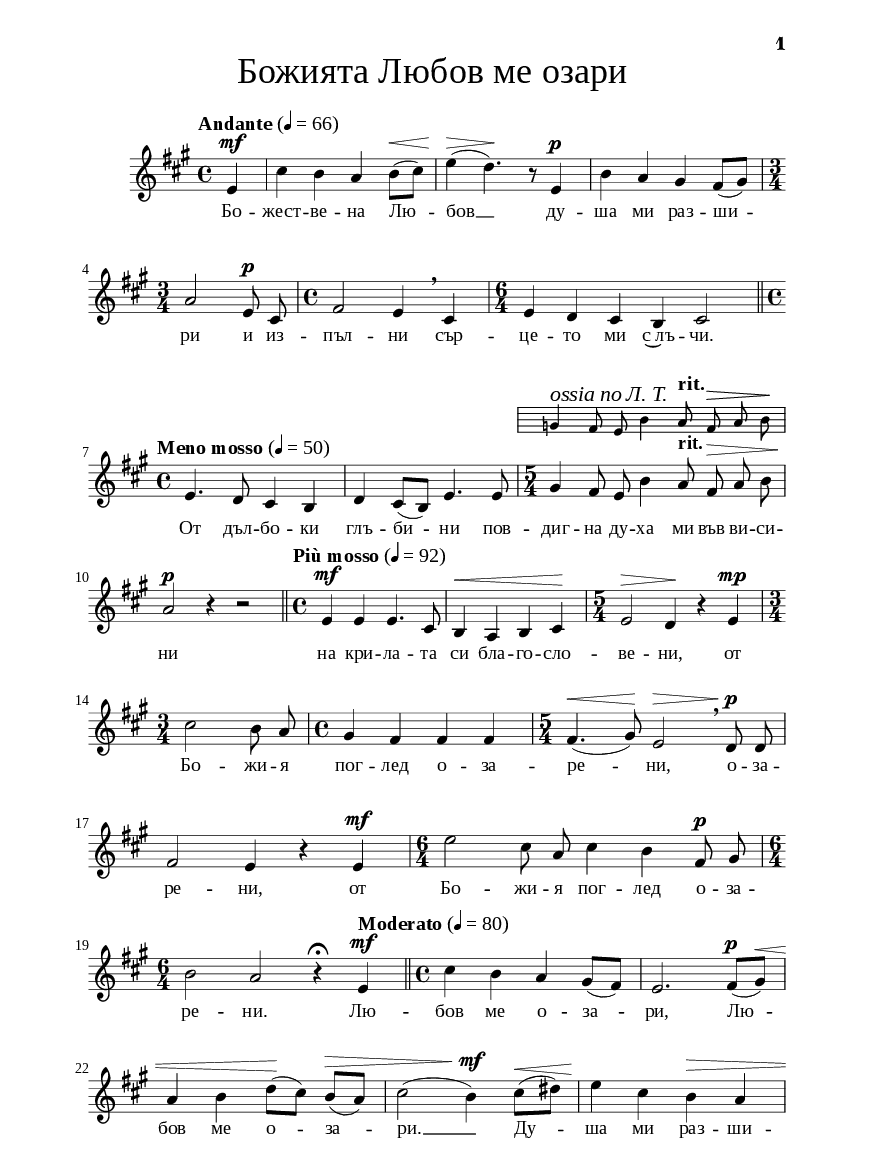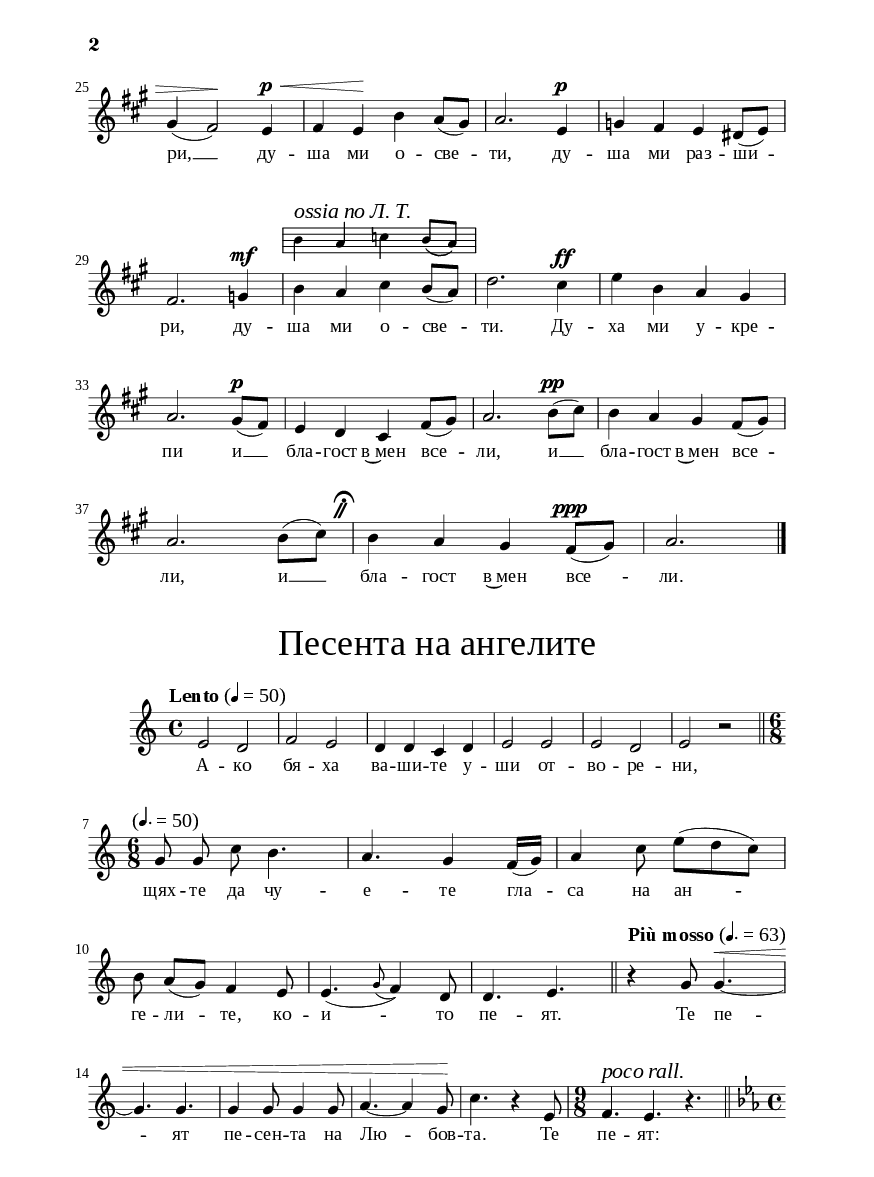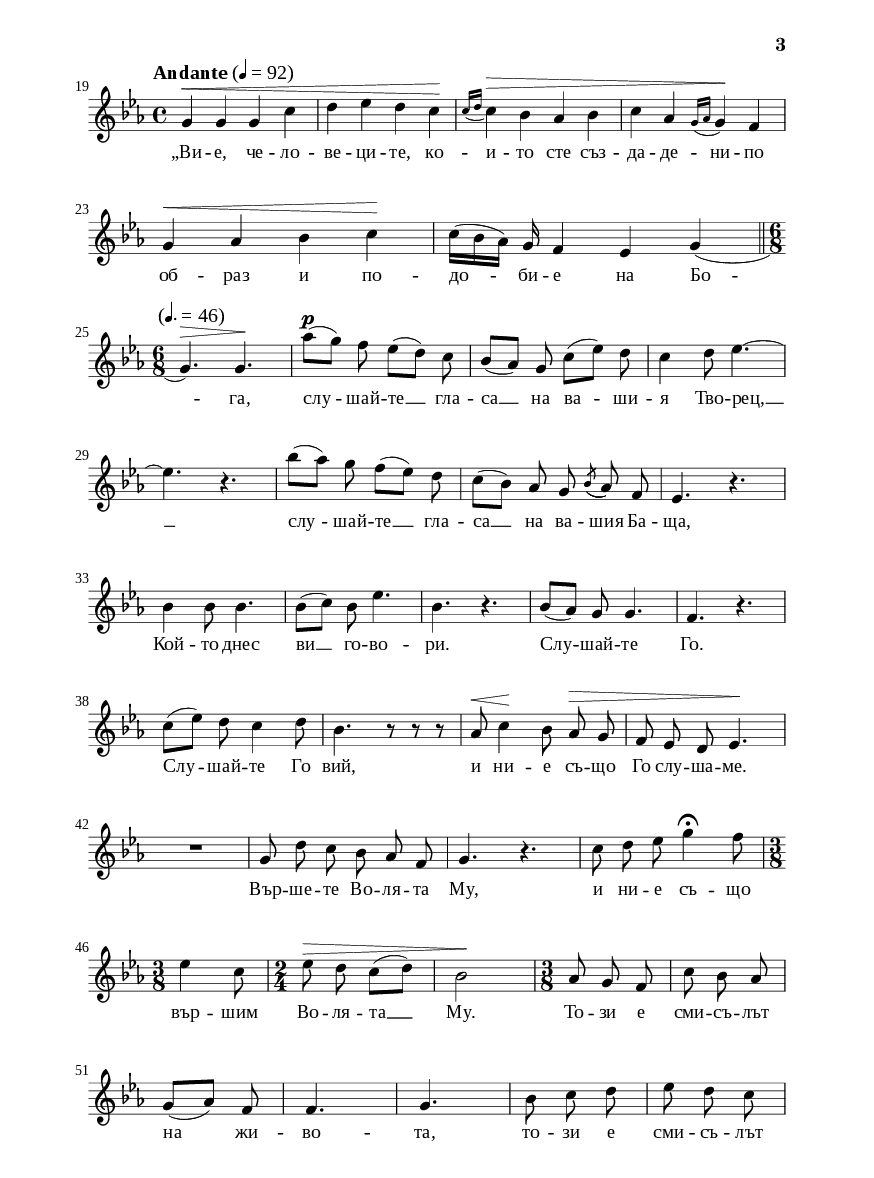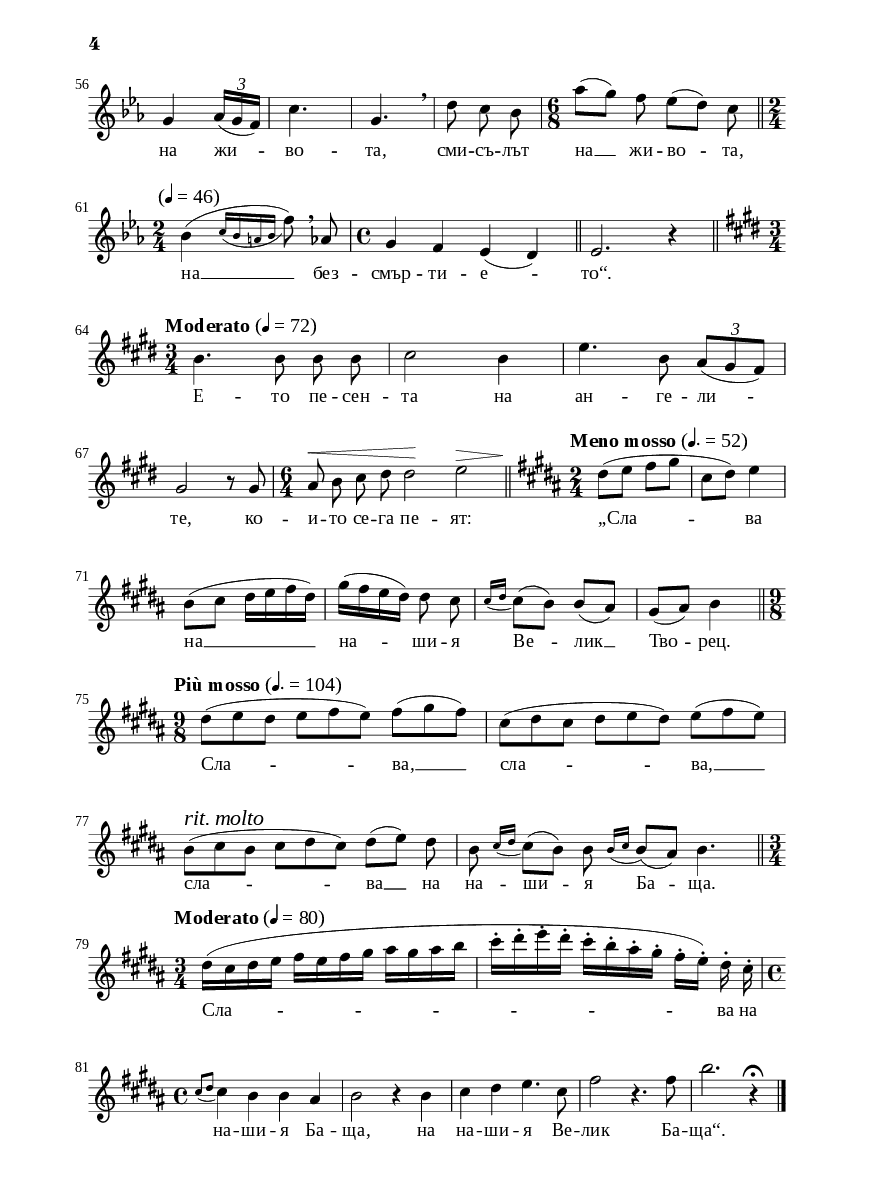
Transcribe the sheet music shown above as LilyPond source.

\version "2.24.4"

% include paper part and global functions
\include "include/globals.ily"

\bookpart {
  \label #'ref206
  \tocItem \markup "Божията Любов ме озари"
  \include "include/bookpart-paper.ily"
  \score {
    \include "include/score-layout.ily"
    \new Staff = main \absolute {
      \clef treble
      \key a \major
      \time 4/4
      \tempoFunc "Andante" 4 "66"
      \autoBeamOff
      \partial 4
      e'4 ^\mf  | % 2
      cis''4  b'4  a'4  b'8 ( [ ^\<
      cis''8 ) ] | % 3
      e''4 ( ^\! ^\>  d''4. ) \! r8  e'4^\p | % 4
      b'4  a'4  gis'4  fis'8 ( [
      gis'8 ) ] \break| % 5
      \time 3/4  | % 5
      a'2  e'8  ^\p  cis'8   | % 6
      \time 4/4  | % 6
      fis'2  e'4   \breathe cis'4 | % 7
      \time 6/4  | % 7
      e'4  d'4  cis'4  b4  cis'2 \bar
      "||"
      \time 4/4  \break | % 8
      | % 8
      \tempoFunc "Meno mosso" 4 "50"
      e'4.  d'8  cis'4  b4 | % 9
      d'4  cis'8 ( [  b8 ) ]  e'4.  e'8 |
      \time 5/4  |
      <<
        {
          gis'4 fis'8 e'8 b'4 \tempo "rit." a'8 fis'8 ^\> a'8  b'8 \break |
        }
        \new Staff \with {
          \override VerticalAxisGroup.default-staff-staff-spacing =
          #'((basic-distance . 5.5)
             (padding . 1))
          \remove "Time_signature_engraver"
          alignAboveContext = #"main"
          fontSize = #-1.5
          \override StaffSymbol.staff-space = #(magstep -2)
          \override StaffSymbol.thickness = #(magstep -2)
          firstClef = ##f
        }
        {  \time 5/4  \autoBeamOff g'!4^\markup { \huge \italic "ossia по Л. Т." } f'8 e'8 b'4 a'8_\markup { \large \bold "rit." } f'8 ^\> a'8  b'8^\!  \break |  }
      >>

      a'2 ^\! ^\p r4 r2 \bar "||"
      \time 4/4   | % 12
      \tempoFunc "Più mosso" 4 "92" e'4 ^\mf

      e'4
      e'4.   cis'8 | % 13
      b4 ^\<  a4  b4  cis'4 ^\!  | % 14
      \time 5/4  | % 14
      e'2 ^\>  d'4 ^\! r4  e'4 ^\mp \break | % 15
      \time 3/4  | % 15
      cis''2  b'8   a'8  | % 16
      \time 4/4  | % 16
      gis'4  fis'4  fis'4  fis'4 | % 17
      \time 5/4  | % 17
      fis'4. ( ^\<  gis'8 ) ^\!  e'2 ^\> \breathe d'8
      ^\!  ^\p  d'8 \break | % 18
      fis'2  e'4 r4  e'4 ^\mf | % 19
      \time 6/4  | % 19
      e''2  cis''8   a'8   cis''4
      b'4  fis'8  ^\p  gis'8 | \time 6/4 \break

      b'2  a'2 r4 ^\fermata
      \tempoFunc "Moderato" 4 "80"
      e'4
      ^\mf | % 21
      \time 4/4  | \bar "||" % 21
      cis''4  b'4  a'4  gis'8 ( [
      fis'8 ) ]  | % 22
      e'2.  fis'8 ( [ ^\p  gis'8 ) ] ^\< \break | % 23
      a'4  b'4  d''8 ( [ ^\!  cis''8 )
      ]  b'8 ( [ ^\>  a'8 ) ] | % 24
      cis''2 (  b'4 ) ^\! ^\mf  cis''8 ( [ ^\<
      dis''8 ) ] | % 25
      e''4 ^\!  cis''4  b'4 ^\>  a'4 |\break % 26
      gis'4 (  fis'2 ) ^\!  e'4 ^\p ^\<  | % 27
      fis'4  e'4 ^\! b'4  a'8 ( [
      gis'8 ) ] | % 28
      a'2.  e'4 ^\p | % 29
      g'4  fis'4  e'4  dis'8 ( [  e'8
      ) ] | \break
      fis'2.  g'4 ^\mf  | % 31

      <<
        {

          b'4  a'4  cis''4  b'8 ( [  a'8 ])
        }

        \new Staff \with {
          \override VerticalAxisGroup.default-staff-staff-spacing =
          #'((basic-distance . 5.5)
             (padding . 1))
          \remove "Time_signature_engraver"
          alignAboveContext = #"main"
          fontSize = #-1.5
          \override StaffSymbol.staff-space = #(magstep -2)
          \override StaffSymbol.thickness = #(magstep -2)
          firstClef = ##f
        }
        {  b'4^\markup { \huge \italic "ossia по Л. Т."}  a'4  c''!4  b'8 ( [  a'8 ])  }
      >>


      | % 32


      d''2.  cis''4 ^\ff  | % 33
      e''4  b'4  a'4  gis'4 | \break % 34
      a'2.  gis'8 ( [ ^\p  fis'8 ) ]  | % 35
      e'4  d'4  cis'4  fis'8 ( [  gis'8
      ) ] | % 36
      a'2.  b'8 ( [ ^\pp  cis''8 ) ]
      | % 37
      b'4  a'4  gis'4  fis'8 ( [
      gis'8 ) ] | \break % 38
      a'2.  b'8 ( [  cis''8 ) ]
      ^\markup {
        \override #'(baseline-skip . 1.2)
        \column {
          \line { "   " \musicglyph #"scripts.ufermata"}
          \line { "   " \musicglyph #"scripts.caesura.straight" }
        }
      }
      | % 39
      b'4  a'4  gis'4  fis'8 ( [ ^\ppp
      gis'8 ) ] |
      a'2. \bar "|."
    }

    \addlyrics {
      Бо -- жест -- ве -- на Лю -- бов __
      ду -- ша ми раз -- ши -- ри
      и из -- пъл -- ни сър -- це -- то
      ми с~лъ -- чи. От дъл -- бо -- ки
      глъ -- би -- ни пов -- диг -- на
      ду -- ха ми във ви -- си -- ни на
      кри -- ла -- та си бла -- го -- сло
      -- ве -- ни, от Бо -- жи -- я пог --
      лед о -- за -- ре -- ни, о -- за
      -- ре -- ни, от Бо -- жи -- я пог --
      лед о -- за -- ре -- ни. Лю -- бов
      ме о -- за -- ри, Лю -- бов
      ме о -- за -- ри. __ Ду --
      ша ми раз -- ши -- ри,  __ ду --
      ша ми о -- све  -- ти, ду -- ша
      ми раз -- ши  -- ри, ду -- ша ми
      о -- све -- ти. Ду -- ха ми у --
      кре -- пи и __  бла -- гост в~мен
      все -- ли, и __ бла -- гост
      в~мен все -- ли, и __ бла --
      гост в~мен все -- ли.}

      \header {
        title = \titleFunc #'ref_desc_3 "Божията Любов ме озари " " Božijata Ljubov me ozari"
      }

      \midi{}

    } % score

    \label #'ref207
    \tocItem \markup "Песента на ангелите "
    \include "include/bookpart-paper.ily"
    \score {
      \include "include/score-layout.ily"

      \new Voice \absolute {
        \clef treble
        \key c \major
        \time 4/4
        \tempoFunc "Lento" 4 "50"
        \autoBeamOff
        \override Hairpin.to-barline = ##f
        \override Hairpin.after-line-breaking = ##t
        e'2  d'2 |  f'2  e'2 | % 2
        d'4  d'4  c'4  d'4 |  e'2
        e'2 | % 3
        e'2  d'2 | e'2 r2 | \break % 4
        \time 6/8  | \bar"||" % 4
        \tempoFunc "" 4. "50"
        g'8  g'8 c''8 b'4.  | % 5
        a'4.  g'4  f'16 ( [  g'16 ) ] | % 6
        a'4 c''8 e''8 ( [ d''8
        c''8 ) ] |\break  % 7
        b'8  a'8 ( [  g'8 ) ]  f'4  e'8
        | % 8
        e'4. ( \appoggiatura {  g'8 }  f'4 )
        d'8 | % 9
        d'4.  e'4. \bar"||" |
        \tempoFunc "Più mosso" 4. "63"
        r4  g'8
        g'4. ~ ^\< |  \break % 11
        g'4.  g'4. | % 12
        g'4  g'8  g'4  g'8 | % 13
        a'4. ~  a'4  g'8 _\!  | % 14
        c''4.  r4  e'8 |  % 15
        \time 9/8  | % 15
        f'4. ^\markup{ \huge \italic {poco rall.} }  e'4. r4. \bar
        "||" \break
        \key es \major \time 4/4 | % 16
        \tempoFunc "Andante" 4 "92"
        g'4 ^\<  g'4  g'4 c''4 | d''4
        es''4 d''4 c''4 ^\! | % 17
        \grace {  c''16 ( [  d''16 ] } c''4 ) ^\>
        bes'4  as'4 bes'4 | c''4
        as'4 \grace {  g'16 ( [  as'16 ] }  g'4 )
        ^\! f'4 | \break % 18
        g'4 ^\<  as'4 bes'4 c''4  ^\!
        c''16 ( [ bes'16  as'16 )  ] g'16
        f'4  es'4  g'4 (\bar "||"
        \break | % 19
        \time 6/8  | % 19
        \tempoFunc "" 4. "46"
        g'4. ^\> ) g'4.  ^\! |
        as''8 ( [ ^\p g''8 ) ] f''8
        es''8 ( [ d''8 ) ] c''8 | % 21
        bes'8 ( [  as'8 ) ]  g'8 c''8 ( [
        es''8 ) ] d''8 | % 22
        c''4 d''8 es''4. ~ \break | % 23
        es''4. r4. | % 24
        bes''8 ( [ as''8 ) ] g''8
        f''8 ( [ es''8 ) ] d''8 | % 25
        c''8 ( [ bes'8 ) ]  as'8  g'8
        \acciaccatura {  bes'8 ( }  as'8 )  f'8 | % 26
        es'4. r4. \break | % 27
        bes'4 bes'8 bes'4. | % 28
        bes'8 ( [ c''8 ) ] bes'8
        es''4. | % 29
        bes'4. r4. |
        bes'8 ( [  as'8 ) ]  g'8  g'4. | % 31
        f'4. r4. \break| % 32
        c''8 ( [ es''8 ) ] d''8 c''4
        d''8 | % 33
        bes'4. r8 r8 r8 | as'8 ^\<  % 34
        c''4 ^\! bes'8  as'8 ^\>  g'8 |
        f'8 es'8   d'8
        es'4. ^\! \break | % 36
        R2. | % 37
        g'8 d''8 c''8 bes'8
        as'8  f'8 | % 38
        g'4. r4. | % 39
        c''8 d''8 es''8 g''4
        ^\fermata f''8 \break |
        \time 3/8  |
        es''4 c''8 | % 41
        \time 2/4  | % 41
        es''8 ^\> d''8 c''8 ( [ d''8
        ) ] | % 42
        bes'2 ^\! | % 43
        \time 3/8  | % 43
        as'8  g'8  f'8 | % 44
        c''8 bes'8  as'8 \break | % 45
        g'8 ( [  as'8 ) ]  f'8 | % 46
        f'4. | % 47
        g'4. | % 48
        bes'8 c''8 d''8 | % 49
        es''8 d''8 c''8 \break |
        g'4 \once \omit TupletBracket
        \times 2/3  {
          as'16 ( [  g'16  f'16 ) ]
        }
        | % 51
        c''4. | % 52
        g'4.  \breathe | % 53
        d''8 c''8 bes'8 | % 54
        \time 6/8  | % 54
        as''8 ( [ g''8 ) ] f''8 es''8
        ( [ d''8 ) ] c''8 \bar "||"
        \break | % 55
        \time 2/4  | % 55
        \tempoFunc "" 4 "46" | % 55
        bes'4 ( \acciaccatura {
          c''16 [bes'16 a'16
          bes'16 ]
        }
        f''8 )  \breathe as'8  | % 56
        \time 4/4  | % 56
        g'4  f'4  es'4 (  d'4 ) \bar "||"
        es'2. r4 \bar "||"
        \break | % 58
        \once \override Staff.KeyCancellation.break-visibility = #all-invisible
        \key e \major \time 3/4 | % 58
        \tempoFunc "Moderato" 4 "72"
        b'4. b'8 b'8 b'8 | % 59
        cis''2 b'4 |
        e''4. b'8 \once \omit TupletBracket
        \times 2/3  {
          a'8 ( [  gis'8  fis'8 ) ]
        }
        | \break % 61
        gis'2 r8  gis'8 | % 62
        \time 6/4  | % 62
        a'8 ^\< b'8 cis''8 dis''8
        dis''2 ^\!
        \once \override Hairpin.to-barline = ##t
        e''2 ^\> \bar "||"
        \key b \major \time 2/4 | % 63
        \tempoFunc "Meno mosso" 4. "52"
        dis''8 ( [ _\! e''8 ] fis''8 [
        gis''8 ] | % 64
        cis''8 [ dis''8 ) ] e''4 | \break % 65
        b'8 ( [ cis''8 ] dis''16 [
        e''16 fis''16 dis''16 ) ]  | % 66
        gis''16 ( [ fis''16 e''16
        dis''16 ) ] dis''8 cis''8 | % 67
        \grace {  cis''16 ( [  dis''16 ] } cis''8 )
        ( [ b'8 ) ]  b'8 ( [  ais'8 ) ] | % 68
        gis'8 ( [  ais'8 ) ] b'4 \bar "||" \break
        \time 9/8  | % 69
        \tempoFunc "Più mosso" 4. "104"
        dis''8 ( [  e''8
        dis''8 ] e''8 [
        fis''8 e''8 ) ] fis''8 ( [ gis''8
        fis''8 ) ]  |
        cis''8 ( [ dis''8 cis''8 ]
        dis''8 [ e''8 dis''8 ) ] e''8 ( [
        fis''8 e''8 ) ] | \break % 71
        b'8 ( [ ^\markup{ \huge \italic {rit. molto} } cis''8
        b'8 ] cis''8 [ dis''8 cis''8
        ) ] dis''8 (  [e''8] ) dis''8  | % 72

        b'8  \acciaccatura { cis''16  [  dis''16 ] }
        cis''8 [( b'8 )]

        b'8  \acciaccatura { b'16 [  cis''16 ] }
        b'8 [( ais'8 )]

        b'4. \break | % 73
        \time 3/4  | \bar "||" % 73
        \tempoFunc "Moderato" 4 "80"
        \once \override Slur.positions = #'(1.5 . 3.4) dis''16 ( [ cis''16 dis''16
        e''16 ] fis''16 [ e''16 fis''16
        gis''16 ] ais''16 [ gis''16
        ais''16 b''16  ] | cis'''16  -. [
        dis'''16 -. e'''16 -. dis'''16 -. ]
        cis'''16 -. [ b''16 -. ais''16 -.
        gis''16  -. ] fis''16 -. [e''16] )
        -. dis''16 -. cis''16 -. | \break
        \time 4/4
        \acciaccatura {  cis''8 [  dis''8 ] } cis''4
        b'4 b'4 ais'4  |
        b'2 r4 b'4 | cis''4 dis''4 e''4. cis''8
        |

        fis''2  r4. fis''8 | b''2. r4 \fermata \bar "|."
      }

      \addlyrics {
        А
        -- ко бя -- ха ва -- ши -- те у -- ши
        от -- во -- ре -- ни, щях -- те да
        чу -- е -- те гла -- са на ан
        --  ге -- ли -- те, ко -- и
        --  то пе -- ят. Те пе --
        ят пе -- сен -- та на Лю -- бов
        -- та. Те пе -- ят: „Ви -- е, че --
        ло -- ве -- ци -- те, ко -- и --
        то сте съз -- да -- де -- ни --
        по об -- раз и по -- до --
        би -- е на Бо -- га, слу -- шай
        -- те __  гла -- са __  на ва --
        ши -- я Тво -- рец, __ слу --
        шай -- те __  гла -- са __  на ва
        -- шия Ба -- ща, Кой -- то днес
        ви __  го -- во -- ри. Слу -- шай
        -- те Го. Слу -- шай -- те Го
        вий, и ни -- е съ -- що Го слу --
        ша -- ме. Вър -- ше -- те Во -- ля --
        та Му, и ни -- е съ -- що вър --
        шим Во -- ля -- та __  Му. То -- зи
        е сми -- съ -- лът на  жи -- во
        -- та, то -- зи е сми -- съ -- лът
        на жи --  во -- та, сми -- съ
        -- лът на __ жи -- во -- та, на __
        без -- смър -- ти
        -- е -- то“. Е -- то пе -- сен --
        та на ан -- ге -- ли  --  те,
        ко -- и -- то се -- га пе -- ят:
        „Сла -- ва на __
        на --
        ши -- я Ве -- лик __
        Тво -- рец. Сла --
        ва, __  сла --
        ва, __  сла --
        ва __ на на   -- ши --
        я Ба -- ща. Сла -- ва на на -- ши -- я Ба
        -- ща, на на -- ши -- я Ве -- лик Ба -- ща“.}

        \header {
          title = \titleFunc #'ref_desc_17 "Песента на ангелите" "Pesenta na angelite"
        }

        \midi{}

      } % score



    } % bookpart

    % Più mosso
    %
